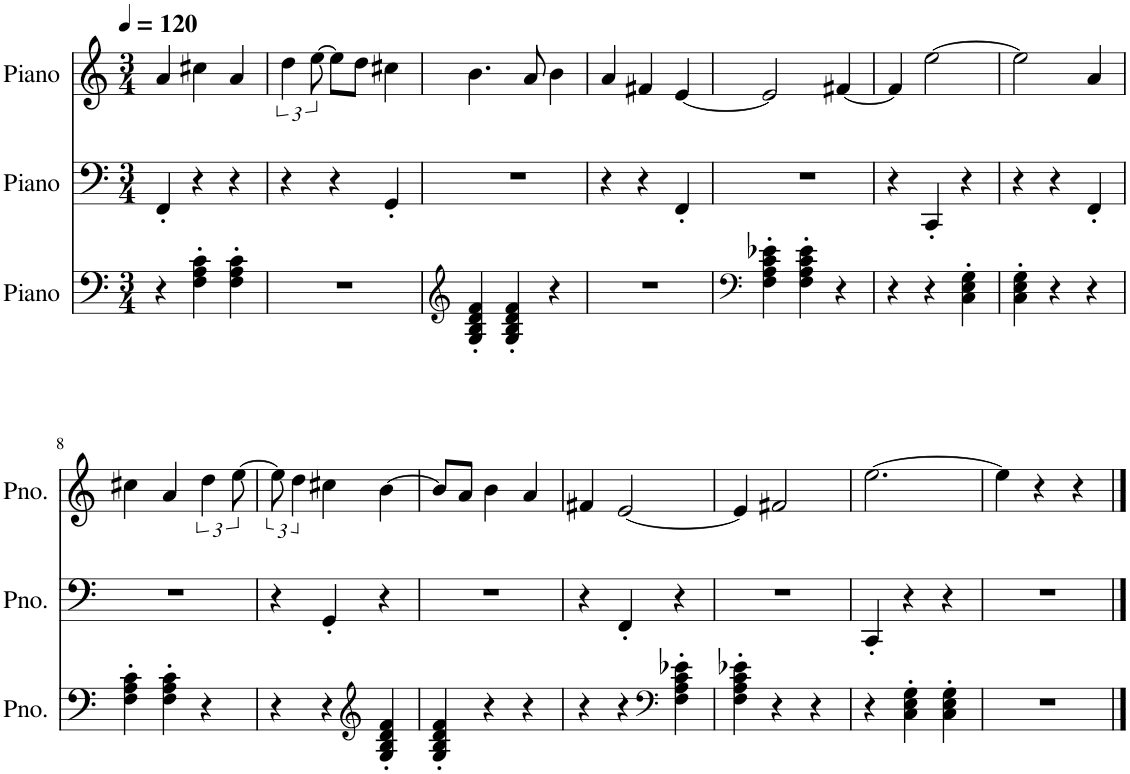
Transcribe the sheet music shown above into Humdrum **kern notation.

**kern	**kern	**kern
*part3	*part2	*part1
*staff3	*staff2	*staff1
*I"Piano	*I"Piano	*I"Piano
*I'Pno.	*I'Pno.	*I'Pno.
*clefF4	*clefF4	*clefG2
*k[]	*k[]	*k[]
*M3/4	*M3/4	*M3/4
*MM120	*MM120	*MM120
=1	=1	=1
4r	4FF'/	4a/
4F\' 4A\' 4c\'	4r	4cc#X\
4F\' 4A\' 4c\'	4r	4a/
=2	=2	=2
2.r	4r	6dd\
.	.	[12ee\
.	4r	8ee\L]
.	.	8dd\J
.	4GG'/	4cc#X\
=3	=3	=3
*clefG2	*	*
4G/' 4B/' 4d/' 4f/'	2.r	4.b\
4G/' 4B/' 4d/' 4f/'	.	.
.	.	8a/
4r	.	4b\
=4	=4	=4
2.r	4r	4a/
.	4r	4f#X/
.	4FF'/	[4e/
=5	=5	=5
*clefF4	*	*
4F\' 4A\' 4c\' 4e-X\'	2.r	2e/]
4F\' 4A\' 4c\' 4e-\'	.	.
4r	.	[4f#X/
=6	=6	=6
4r	4r	4f#/]
4r	4CC'/	[2ee\
4C\' 4E\' 4G\'	4r	.
=7	=7	=7
4C\' 4E\' 4G\'	4r	2ee\]
4r	4r	.
4r	4FF'/	4a/
!!LO:LB:g=z
=8	=8	=8
4F\' 4A\' 4c\'	2.r	4cc#X\
4F\' 4A\' 4c\'	.	4a/
4r	.	6dd\
.	.	[12ee\
=9	=9	=9
4r	4r	12ee\]
.	.	6dd\
4r	4GG'/	4cc#X\
*clefG2	*	*
4G/' 4B/' 4d/' 4f/'	4r	[4b\
=10	=10	=10
4G/' 4B/' 4d/' 4f/'	2.r	8b/L]
.	.	8a/J
4r	.	4b\
4r	.	4a/
=11	=11	=11
4r	4r	4f#X/
4r	4FF'/	[2e/
*clefF4	*	*
4F\' 4A\' 4c\' 4e-X\'	4r	.
=12	=12	=12
4F\' 4A\' 4c\' 4e-X\'	2.r	4e/]
4r	.	2f#X/
4r	.	.
=13	=13	=13
4r	4CC'/	[2.ee\
4C\' 4E\' 4G\'	4r	.
4C\' 4E\' 4G\'	4r	.
=14	=14	=14
2.r	2.r	4ee\]
.	.	4r
.	.	4r
==	==	==
*-	*-	*-
